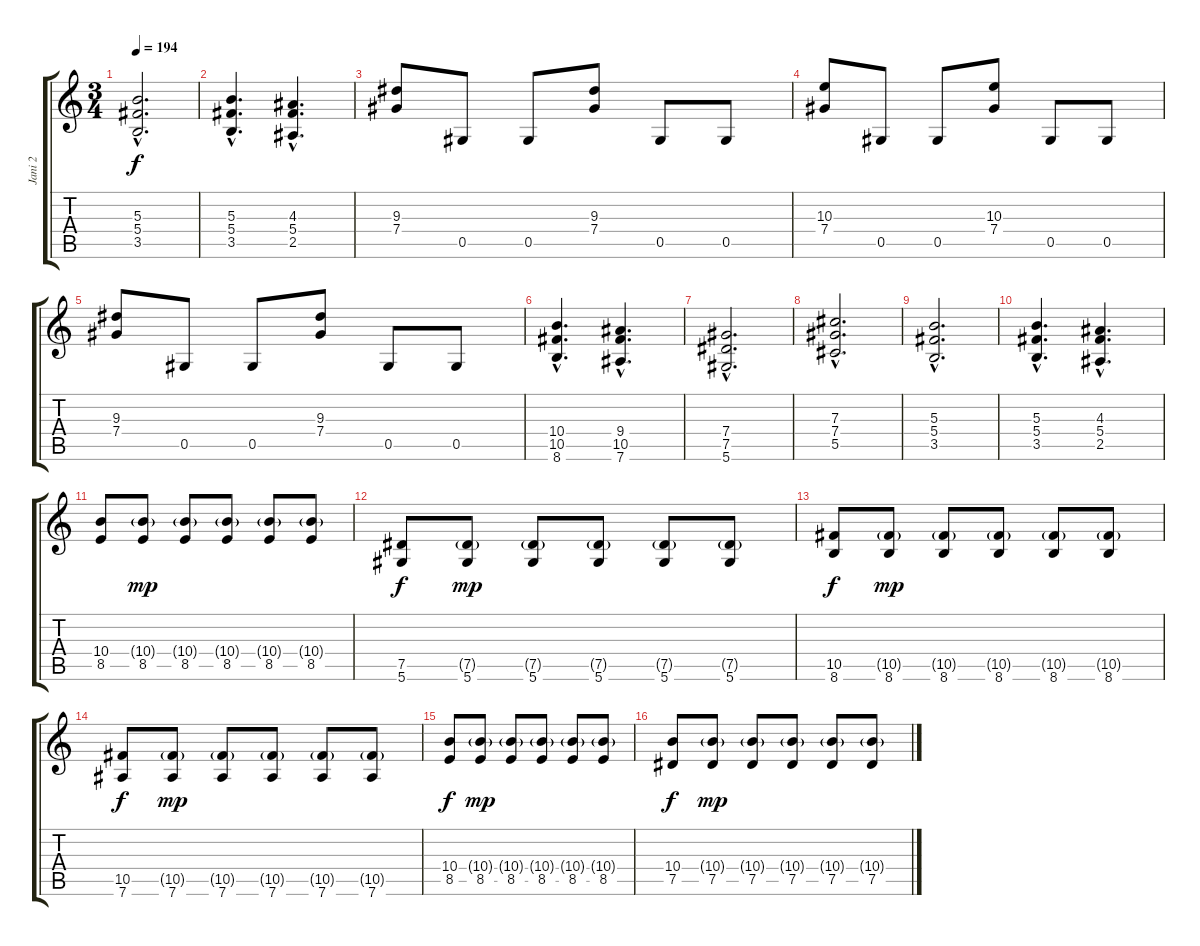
\track ("Jani 2" "Jani 2") {instrument distortionguitar}
\staff {score tabs}
\tuning (Eb4 Bb3 Gb3 Db3 Ab2 Eb2) {hide}
\ts (3 4)
\tempo 194
\clef g2
\ks c
(5.3{hac} 5.4{hac} 3.5{hac}).2{d dy f} |
(5.3{hac} 5.4{hac} 3.5{hac}).4{d} (4.3{hac} 5.4{hac} 2.5{hac}).4{d} |
(9.3 7.4).8 0.5.8 0.5.8 (9.3 7.4).8 0.5.8 0.5.8 |
(10.3 7.4).8 0.5.8 0.5.8 (10.3 7.4).8 0.5.8 0.5.8 |
(9.3 7.4).8 0.5.8 0.5.8 (9.3 7.4).8 0.5.8 0.5.8 |
(10.4{hac} 10.5{hac} 8.6{hac}).4{d} (9.4{hac} 10.5{hac} 7.6{hac}).4{d} |
(7.4{hac} 7.5{hac} 5.6{hac}).2{d} |
(7.3{hac} 7.4{hac} 5.5{hac}).2{d} |
(5.3{hac} 5.4{hac} 3.5{hac}).2{d} |
(5.3{hac} 5.4{hac} 3.5{hac}).4{d} (4.3{hac} 5.4{hac} 2.5{hac}).4{d} |
(10.4 8.5).8 (10.4{g} 8.5).8{dy mp} (10.4{g} 8.5).8 (10.4{g} 8.5).8 (10.4{g} 8.5).8 (10.4{g} 8.5).8 |
(7.5 5.6).8{dy f} (7.5{g} 5.6).8{dy mp} (7.5{g} 5.6).8 (7.5{g} 5.6).8 (7.5{g} 5.6).8 (7.5{g} 5.6).8 |
(10.5 8.6).8{dy f} (10.5{g} 8.6).8{dy mp} (10.5{g} 8.6).8 (10.5{g} 8.6).8 (10.5{g} 8.6).8 (10.5{g} 8.6).8 |
(10.5 7.6).8{dy f} (10.5{g} 7.6).8{dy mp} (10.5{g} 7.6).8 (10.5{g} 7.6).8 (10.5{g} 7.6).8 (10.5{g} 7.6).8 |
(10.4 8.5).8{dy f} (10.4{g} 8.5).8{dy mp} (10.4{g} 8.5).8 (10.4{g} 8.5).8 (10.4{g} 8.5).8 (10.4{g} 8.5).8 |
(10.4 7.5).8{dy f} (10.4{g} 7.5).8{dy mp} (10.4{g} 7.5).8 (10.4{g} 7.5).8 (10.4{g} 7.5).8 (10.4{g} 7.5).8
